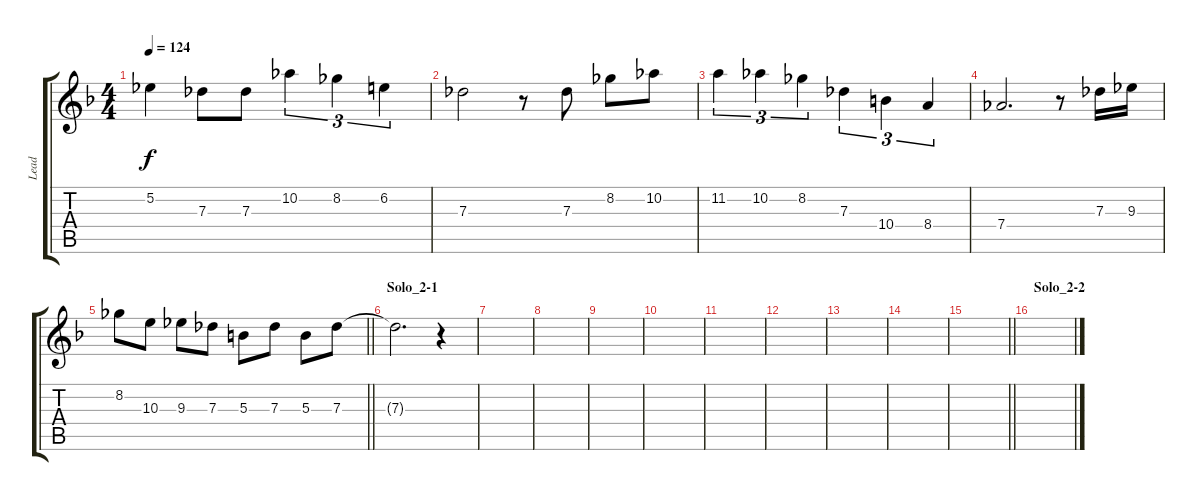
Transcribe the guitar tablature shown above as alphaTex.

\track ("Lead" "Lead") {instrument acousticguitarnylon}
\staff {score tabs}
\tuning (Eb4 Bb3 Gb3 Db3 Ab2 Eb2) {hide}
\ts (4 4)
\tempo 124
\clef g2
\ks f
5.2.4{dy f} 7.3.8 7.3.8 10.2.4{tu (3 2)} 8.2.4{tu (3 2)} 6.2.4{tu (3 2)} |
7.3.2 r.8 7.3.8 8.2.8 10.2.8 |
11.2.4{tu (3 2)} 10.2.4{tu (3 2)} 8.2.4{tu (3 2)} 7.3.4{tu (3 2)} 10.4.4{tu (3 2)} 8.4.4{tu (3 2)} |
7.4.2{d} r.8 7.3.16 9.3.16 |
\barLineRight lightlight
8.2.8 10.3.8 9.3.8 7.3.8 5.3.8 7.3.8 5.3.8 7.3.8 |
\section ("" "Solo_2-1")
7.3{t}.2{d} r.4 |
|
|
|
|
|
|
|
|
\barLineRight lightlight
|
\section ("" "Solo_2-2")
